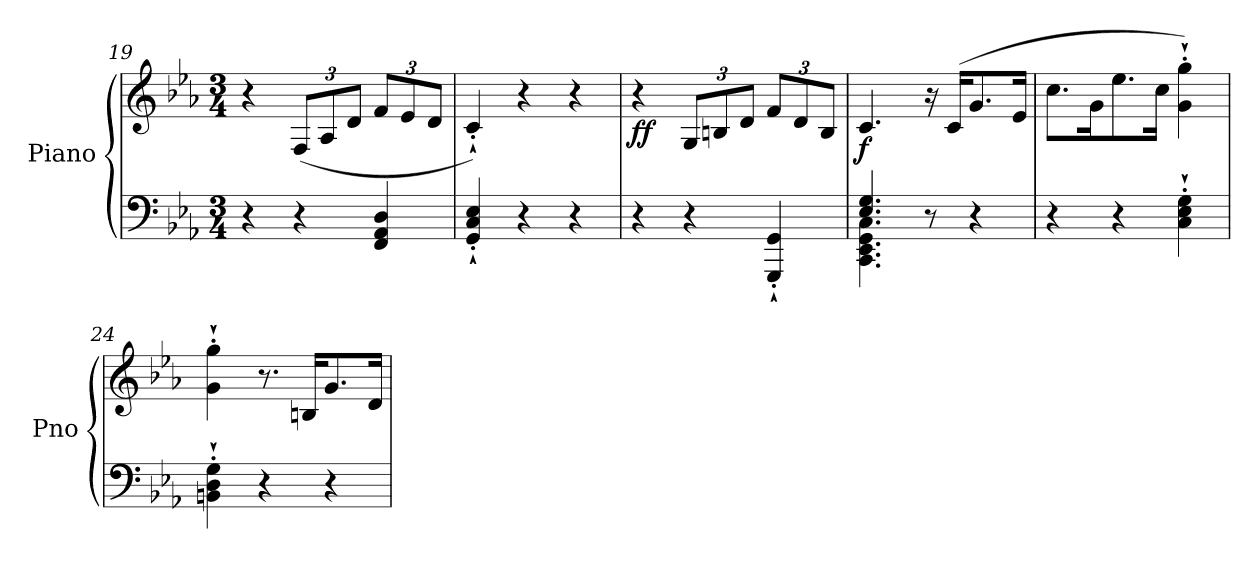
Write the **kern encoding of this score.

**kern	**kern	**dynam
*part1	*part1	*part1
*staff2	*staff1	*staff1/2
*I"Piano	*	*
*I'Pno	*	*
*clefF4	*clefG2	*
*k[b-e-a-]	*k[b-e-a-]	*
*E-:	*E-:	*
*M3/4	*M3/4	*
=19	=19	=19
4r	4r	.
*	*Xbrackettup	*
4r	(12F/L	.
.	12A-/	.
.	12d/J	.
4FF/ 4AA-/ 4D/	12f/L	.
.	12e-/	.
.	12d/J	.
=20	=20	=20
4GG/`' 4C/`' 4E-/`'	4c`'/)	.
4r	4r	.
4r	4r	.
=21	=21	=21
!	!	!LO:DY:b
4r	4r	ff
4r	12G/L	.
.	12Bn/	.
.	12d/J	.
4GGG/`' 4GG/`'	12f/L	.
.	12d/	.
.	12B/J	.
!!LO:LB:g=z
=22	=22	=22
*^	*	*
!	!	!	!LO:DY:b
4.E-/ 4.G/	4.CC\ 4.EE-\ 4.GG\ 4.C\	4.c/	f
4.ryy	8r	16r	.
.	.	(16c/KL	.
.	4r	8.g/	.
.	.	16e-/Jk	.
*v	*v	*	*
=23	=23	=23
4r	8.cc\L	.
.	16g\K	.
4r	8.ee-\	.
.	16cc\Jk	.
4C\`' 4E-\`' 4G\`'	4g\`' 4gg\`')	.
=24	=24	=24
4BBn\`' 4D\`' 4G\`'	4g\`' 4gg\`'	.
4r	8.r	.
.	16Bn/KL	.
4r	8.g/	.
.	16d/Jk	.
=	=	=
*-	*-	*-
